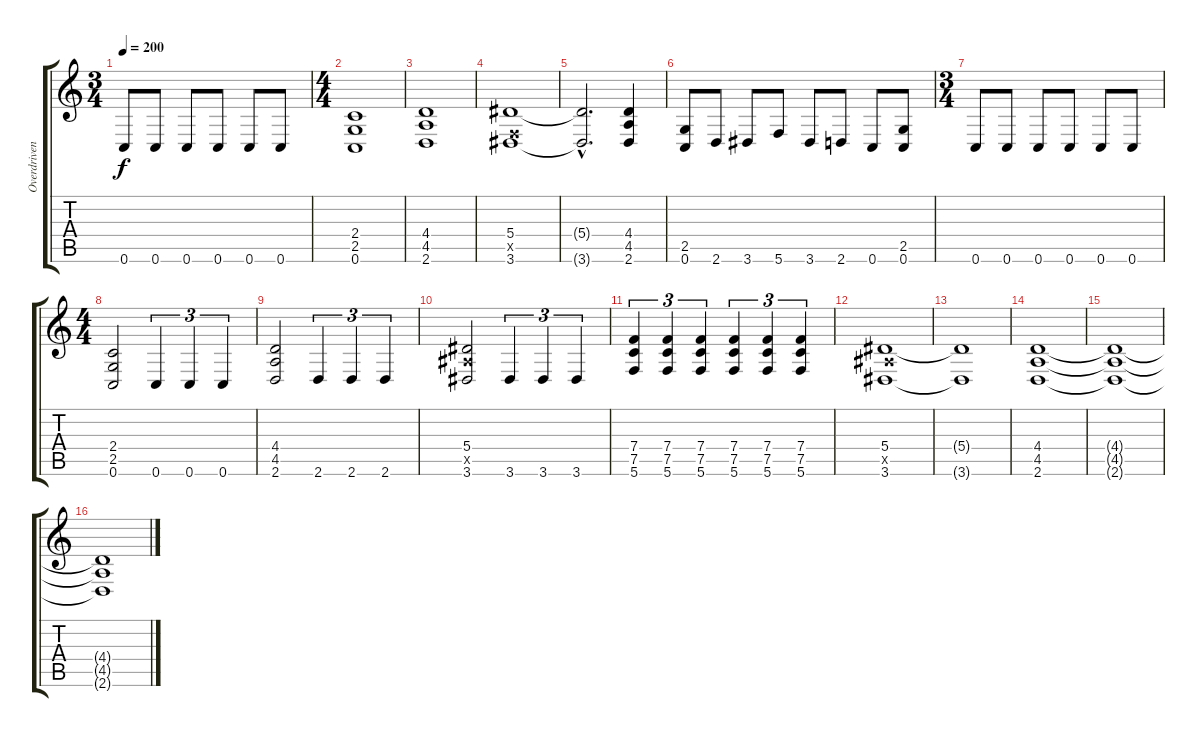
\track ("Overdriven Lead" "Overdriven") {instrument overdrivenguitar}
\staff {score tabs}
\tuning (C4 G3 Eb3 Bb2 F2 C2) {hide}
\ts (3 4)
\tempo 200
\clef g2
\ks c
0.6.8{dy f} 0.6.8 0.6.8 0.6.8 0.6.8 0.6.8 |
\ts (4 4)
(2.4 2.5 0.6).1 |
(4.4 4.5 2.6).1 |
(5.4 0.5{x} 3.6).1 |
(5.4{hac t} 3.6{hac t}).2{d} (4.4 4.5 2.6).4 |
(2.5 0.6).8 2.6.8 3.6.8 5.6.8 3.6.8 2.6.8 0.6.8 (2.5 0.6).8 |
\ts (3 4)
0.6.8 0.6.8 0.6.8 0.6.8 0.6.8 0.6.8 |
\ts (4 4)
(2.4 2.5 0.6).2 0.6.4{tu (3 2)} 0.6.4{tu (3 2)} 0.6.4{tu (3 2)} |
(4.4 4.5 2.6).2 2.6.4{tu (3 2)} 2.6.4{tu (3 2)} 2.6.4{tu (3 2)} |
(5.4 5.5{x} 3.6).2 3.6.4{tu (3 2)} 3.6.4{tu (3 2)} 3.6.4{tu (3 2)} |
(7.4 7.5 5.6).4{tu (3 2)} (7.4 7.5 5.6).4{tu (3 2)} (7.4 7.5 5.6).4{tu (3 2)} (7.4 7.5 5.6).4{tu (3 2)} (7.4 7.5 5.6).4{tu (3 2)} (7.4 7.5 5.6).4{tu (3 2)} |
(5.4 5.5{x} 3.6).1 |
(5.4{t} 3.6{t}).1 |
(4.4 4.5 2.6).1 |
(4.4{t} 4.5{t} 2.6{t}).1 |
(4.4{t} 4.5{t} 2.6{t}).1
